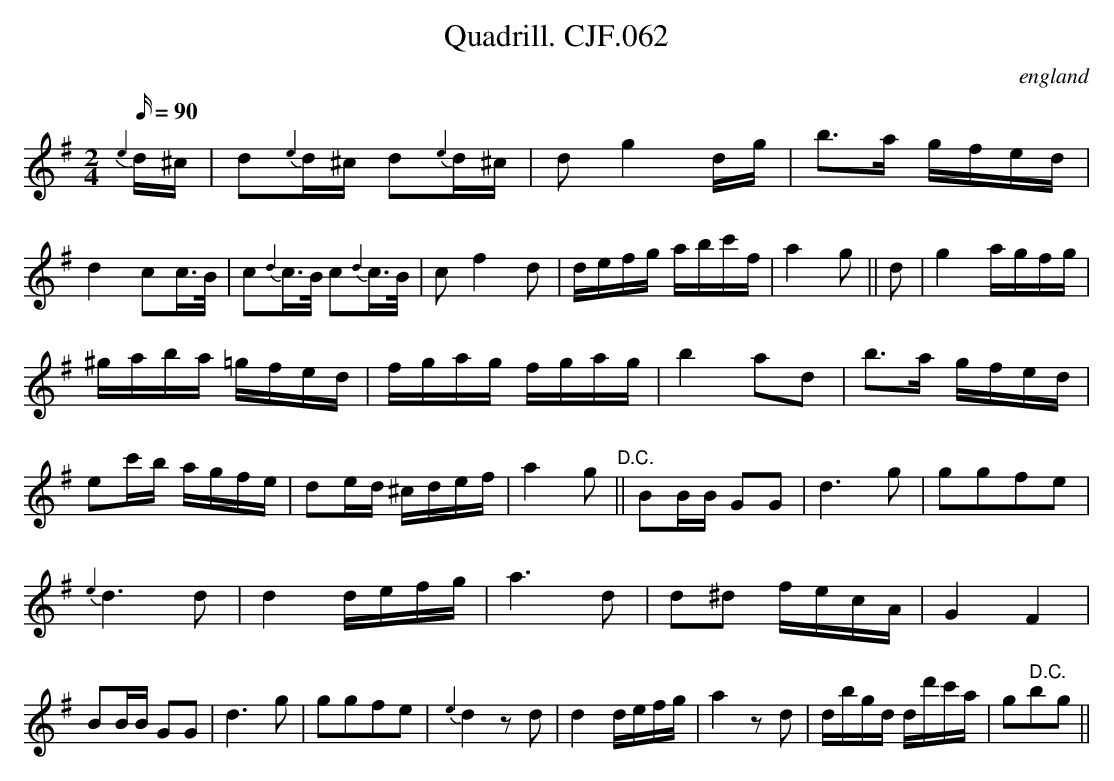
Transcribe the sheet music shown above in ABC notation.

X:1
T:Quadrill. CJF.062
O:england
M:2/4
L:1/16
Q:90
K:G
{e2}d^c|d2{e2}d^c d2{e2}d^c|d2g4dg|b3a gfed|d4c2c>B|\
c2{d2}c>B c2{d2}c>B|c2f4d2|defg abc'f|a4g2||d2|g4agfg|
^gaba =gfed|fgag fgag|b4a2d2|b3a gfed|e2c'b agfe|\
d2ed ^cdef|a4g2" D.C."||B2BB G2G2|d6g2|g2g2f2e2|
{e2}d6d2|d4defg|a6d2|d2^d2 fecA|G4F4|B2BB G2G2|\
d6g2|g2g2f2e2|{e2}d4z2d2|d4defg|a4z2d2|dbgd dd'c'a|g2" D.C."b2g2||
